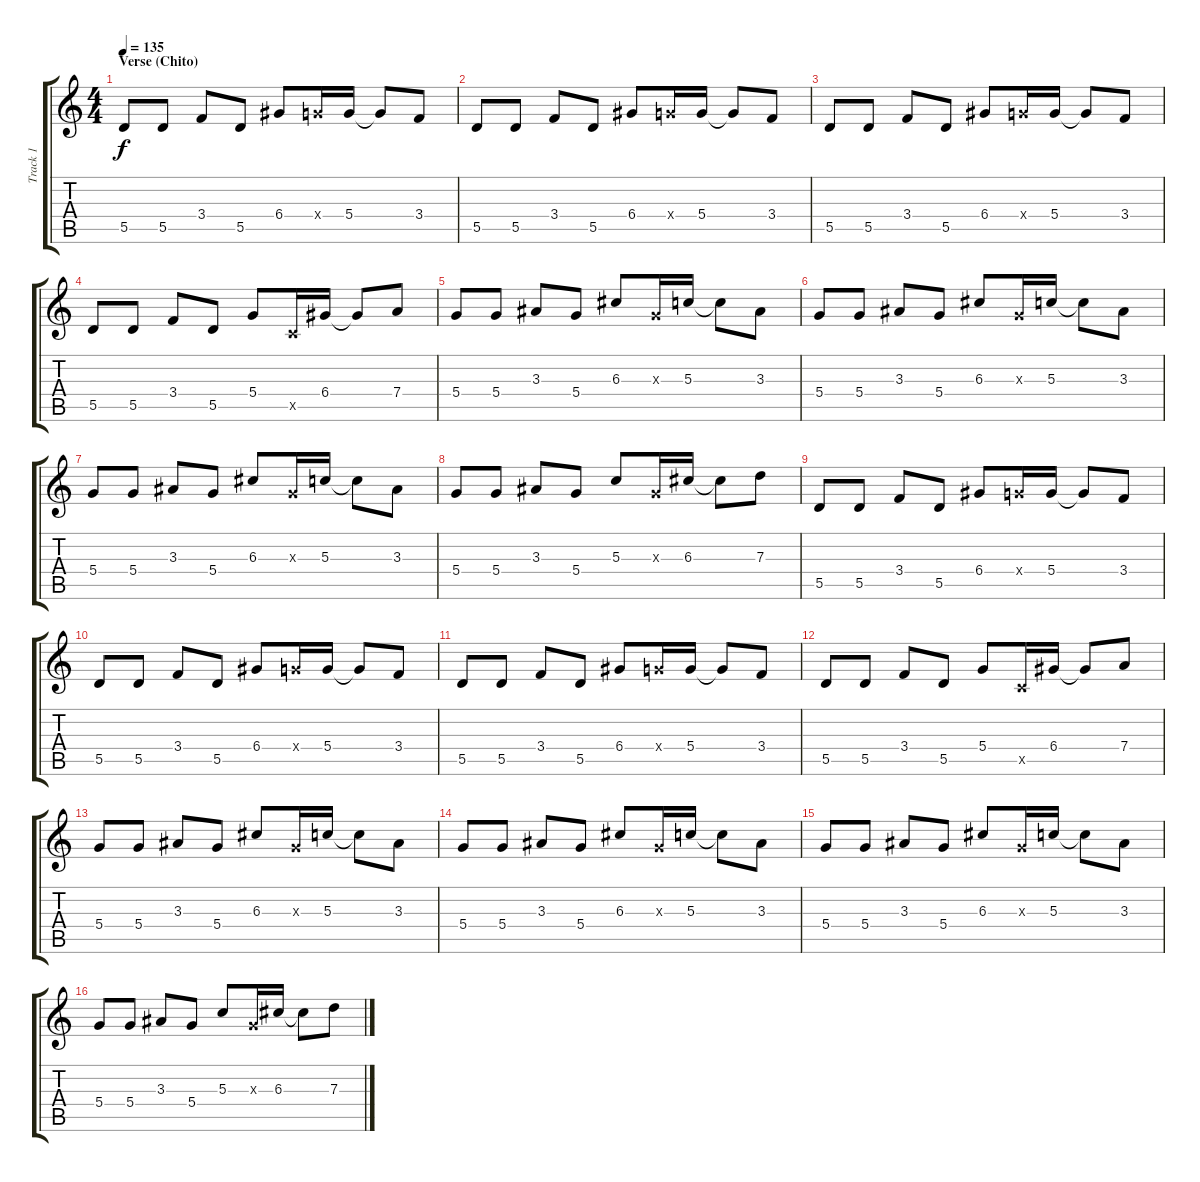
\track ("Track 1" "Track 1") {instrument distortionguitar}
\staff {score tabs}
\tuning (E4 B3 G3 D3 A2 E2) {hide}
\ts (4 4)
\section ("" "Verse (Chito)")
\tempo 135
\clef g2
\ks c
5.5.8{dy f} 5.5.8 3.4.8 5.5.8 6.4.8 5.4{x}.16 5.4.16 5.4{t}.8 3.4.8 |
5.5.8 5.5.8 3.4.8 5.5.8 6.4.8 5.4{x}.16 5.4.16 5.4{t}.8 3.4.8 |
5.5.8 5.5.8 3.4.8 5.5.8 6.4.8 5.4{x}.16 5.4.16 5.4{t}.8 3.4.8 |
5.5.8 5.5.8 3.4.8 5.5.8 5.4.8 3.5{x}.16 6.4.16 6.4{t}.8 7.4.8 |
5.4.8 5.4.8 3.3.8 5.4.8 6.3.8 0.3{x}.16 5.3.16 5.3{t}.8 3.3.8 |
5.4.8 5.4.8 3.3.8 5.4.8 6.3.8 0.3{x}.16 5.3.16 5.3{t}.8 3.3.8 |
5.4.8 5.4.8 3.3.8 5.4.8 6.3.8 0.3{x}.16 5.3.16 5.3{t}.8 3.3.8 |
5.4.8 5.4.8 3.3.8 5.4.8 5.3.8 0.3{x}.16 6.3.16 6.3{t}.8 7.3.8 |
5.5.8 5.5.8 3.4.8 5.5.8 6.4.8 5.4{x}.16 5.4.16 5.4{t}.8 3.4.8 |
5.5.8 5.5.8 3.4.8 5.5.8 6.4.8 5.4{x}.16 5.4.16 5.4{t}.8 3.4.8 |
5.5.8 5.5.8 3.4.8 5.5.8 6.4.8 5.4{x}.16 5.4.16 5.4{t}.8 3.4.8 |
5.5.8 5.5.8 3.4.8 5.5.8 5.4.8 3.5{x}.16 6.4.16 6.4{t}.8 7.4.8 |
5.4.8 5.4.8 3.3.8 5.4.8 6.3.8 0.3{x}.16 5.3.16 5.3{t}.8 3.3.8 |
5.4.8 5.4.8 3.3.8 5.4.8 6.3.8 0.3{x}.16 5.3.16 5.3{t}.8 3.3.8 |
5.4.8 5.4.8 3.3.8 5.4.8 6.3.8 0.3{x}.16 5.3.16 5.3{t}.8 3.3.8 |
5.4.8 5.4.8 3.3.8 5.4.8 5.3.8 0.3{x}.16 6.3.16 6.3{t}.8 7.3.8
